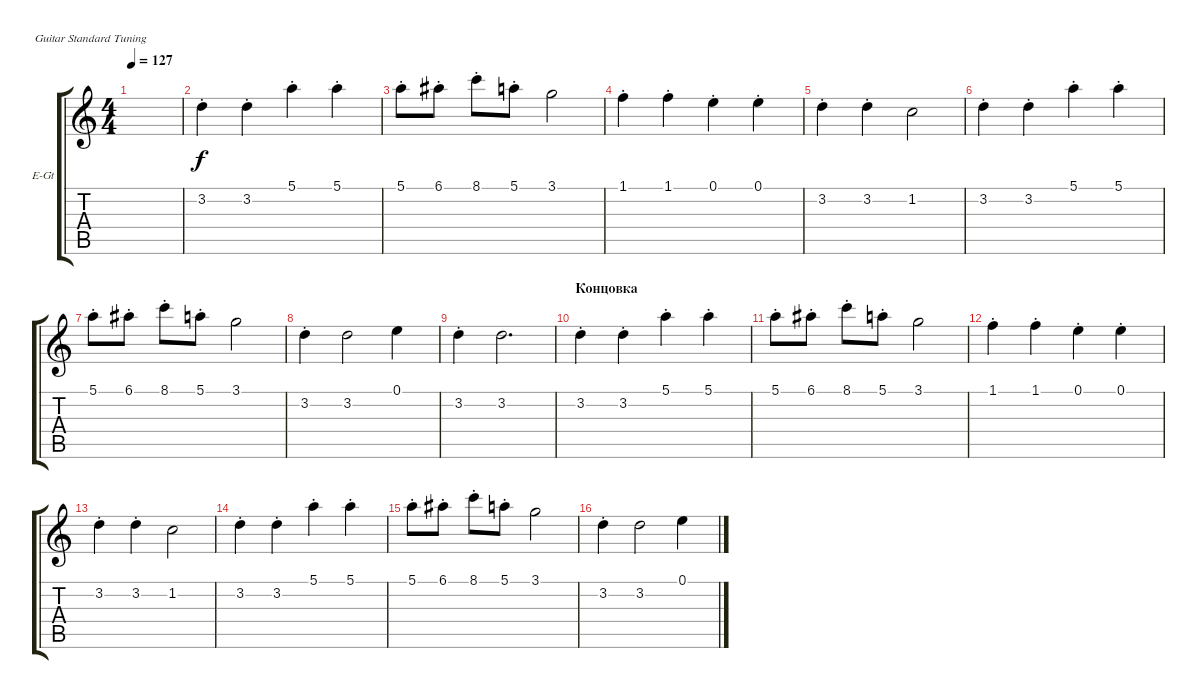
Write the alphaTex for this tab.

\defaultSystemsLayout 4
\bracketExtendMode groupsimilarinstruments
\firstSystemTrackNameOrientation horizontal
\otherSystemsTrackNameOrientation horizontal
\track ("Мотив" "E-Gt") {instrument electricguitarclean}
\staff {score tabs}
\tuning (E4 B3 G3 D3 A2 E2)
\ts (4 4)
\tempo 127
\clef g2
\scale
0.333333
\ks c
|
\scale
0.333333 3.2{st}.4 3.2{st}.4 5.1{st}.4 5.1{st}.4 |
\scale
0.333333 5.1{st}.8 6.1{st}.8 8.1{st}.8 5.1{st}.8 3.1.2 |
\scale
0.333333 1.1{st}.4 1.1{st}.4 0.1{st}.4 0.1{st}.4 |
\scale
0.333333 3.2{st}.4 3.2{st}.4 1.2.2 |
\scale
0.333333 3.2{st}.4 3.2{st}.4 5.1{st}.4 5.1{st}.4 |
\scale
0.333333 5.1{st}.8 6.1{st}.8 8.1{st}.8 5.1{st}.8 3.1.2 |
\scale
0.333333 3.2{st}.4 3.2.2 0.1.4 |
\scale
0.333333 3.2{st}.4 3.2.2{d} |
\section ("" "Концовка")
\scale
0.333333 3.2{st}.4 3.2{st}.4 5.1{st}.4 5.1{st}.4 |
\scale
0.333333 5.1{st}.8 6.1{st}.8 8.1{st}.8 5.1{st}.8 3.1.2 |
1.1{st}.4 1.1{st}.4 0.1{st}.4 0.1{st}.4 |
3.2{st}.4 3.2{st}.4 1.2.2 |
3.2{st}.4 3.2{st}.4 5.1{st}.4 5.1{st}.4 |
5.1{st}.8 6.1{st}.8 8.1{st}.8 5.1{st}.8 3.1.2 |
3.2{st}.4 3.2.2 0.1.4
